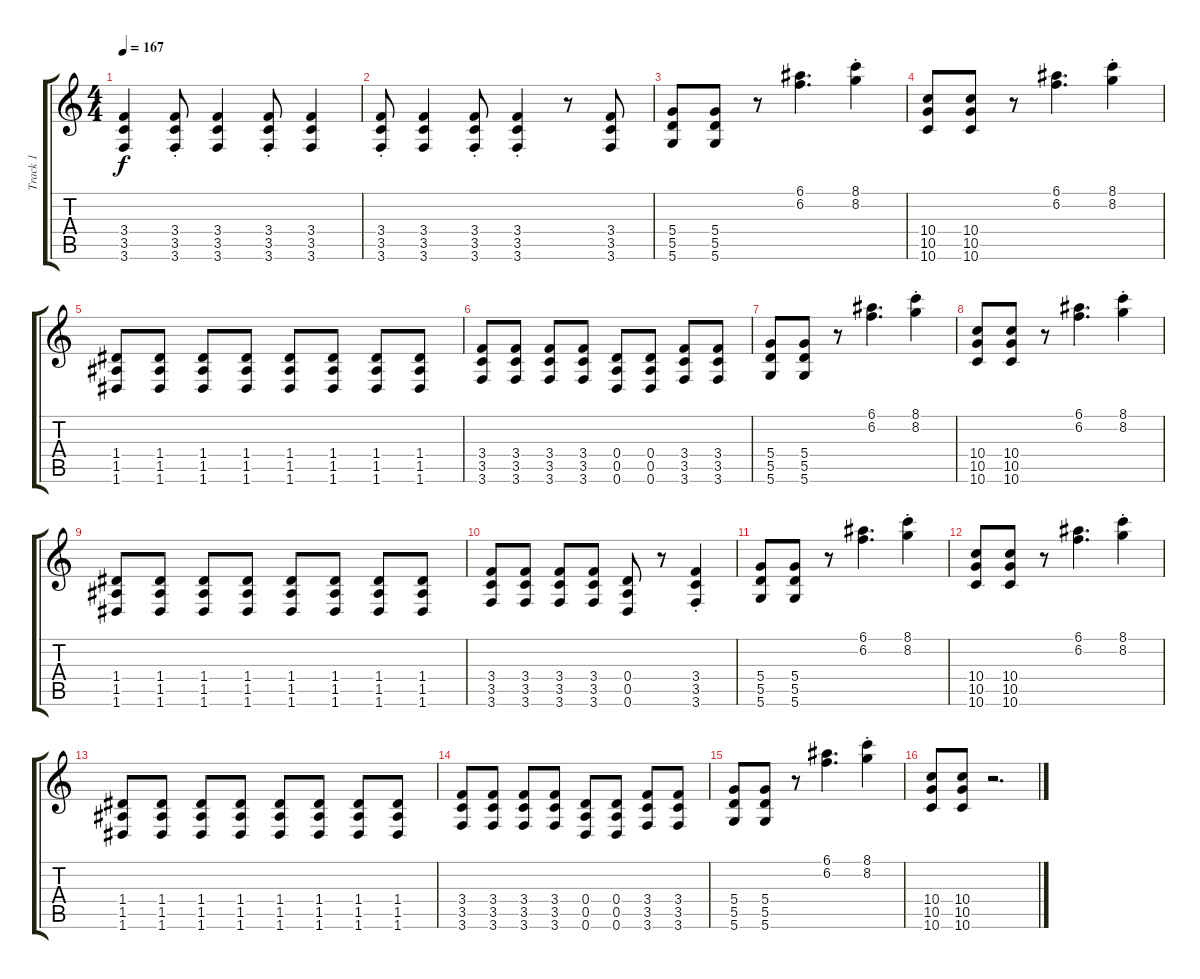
\track ("Track 1" "Track 1") {instrument distortionguitar}
\staff {score tabs}
\tuning (E4 B3 G3 D3 A2 D2) {hide}
\ts (4 4)
\tempo 167
\clef g2
\ks c
(3.4 3.5 3.6).4{dy f} (3.4{st} 3.5{st} 3.6{st}).8 (3.4 3.5 3.6).4 (3.4{st} 3.5{st} 3.6{st}).8 (3.4 3.5 3.6).4 |
(3.4{st} 3.5{st} 3.6{st}).8 (3.4 3.5 3.6).4 (3.4{st} 3.5{st} 3.6{st}).8 (3.4{st} 3.5{st} 3.6{st}).4 r.8 (3.4 3.5 3.6).8 |
(5.4 5.5 5.6).8 (5.4 5.5 5.6).8 r.8 (6.1 6.2).4{d} (8.1{st} 8.2{st}).4 |
(10.4 10.5 10.6).8 (10.4 10.5 10.6).8 r.8 (6.1 6.2).4{d} (8.1{st} 8.2{st}).4 |
(1.4 1.5 1.6).8 (1.4 1.5 1.6).8 (1.4 1.5 1.6).8 (1.4 1.5 1.6).8 (1.4 1.5 1.6).8 (1.4 1.5 1.6).8 (1.4 1.5 1.6).8 (1.4 1.5 1.6).8 |
(3.4 3.5 3.6).8 (3.4 3.5 3.6).8 (3.4 3.5 3.6).8 (3.4 3.5 3.6).8 (0.4 0.5 0.6).8 (0.4 0.5 0.6).8 (3.4 3.5 3.6).8 (3.4 3.5 3.6).8 |
(5.4 5.5 5.6).8 (5.4 5.5 5.6).8 r.8 (6.1 6.2).4{d} (8.1{st} 8.2{st}).4 |
(10.4 10.5 10.6).8 (10.4 10.5 10.6).8 r.8 (6.1 6.2).4{d} (8.1{st} 8.2{st}).4 |
(1.4 1.5 1.6).8 (1.4 1.5 1.6).8 (1.4 1.5 1.6).8 (1.4 1.5 1.6).8 (1.4 1.5 1.6).8 (1.4 1.5 1.6).8 (1.4 1.5 1.6).8 (1.4 1.5 1.6).8 |
(3.4 3.5 3.6).8 (3.4 3.5 3.6).8 (3.4 3.5 3.6).8 (3.4 3.5 3.6).8 (0.4 0.5 0.6).8 r.8 (3.4{st} 3.5{st} 3.6{st}).4 |
(5.4 5.5 5.6).8 (5.4 5.5 5.6).8 r.8 (6.1 6.2).4{d} (8.1{st} 8.2{st}).4 |
(10.4 10.5 10.6).8 (10.4 10.5 10.6).8 r.8 (6.1 6.2).4{d} (8.1{st} 8.2{st}).4 |
(1.4 1.5 1.6).8 (1.4 1.5 1.6).8 (1.4 1.5 1.6).8 (1.4 1.5 1.6).8 (1.4 1.5 1.6).8 (1.4 1.5 1.6).8 (1.4 1.5 1.6).8 (1.4 1.5 1.6).8 |
(3.4 3.5 3.6).8 (3.4 3.5 3.6).8 (3.4 3.5 3.6).8 (3.4 3.5 3.6).8 (0.4 0.5 0.6).8 (0.4 0.5 0.6).8 (3.4 3.5 3.6).8 (3.4 3.5 3.6).8 |
(5.4 5.5 5.6).8 (5.4 5.5 5.6).8 r.8 (6.1 6.2).4{d} (8.1{st} 8.2{st}).4 |
(10.4 10.5 10.6).8 (10.4 10.5 10.6).8 r.2{d}
